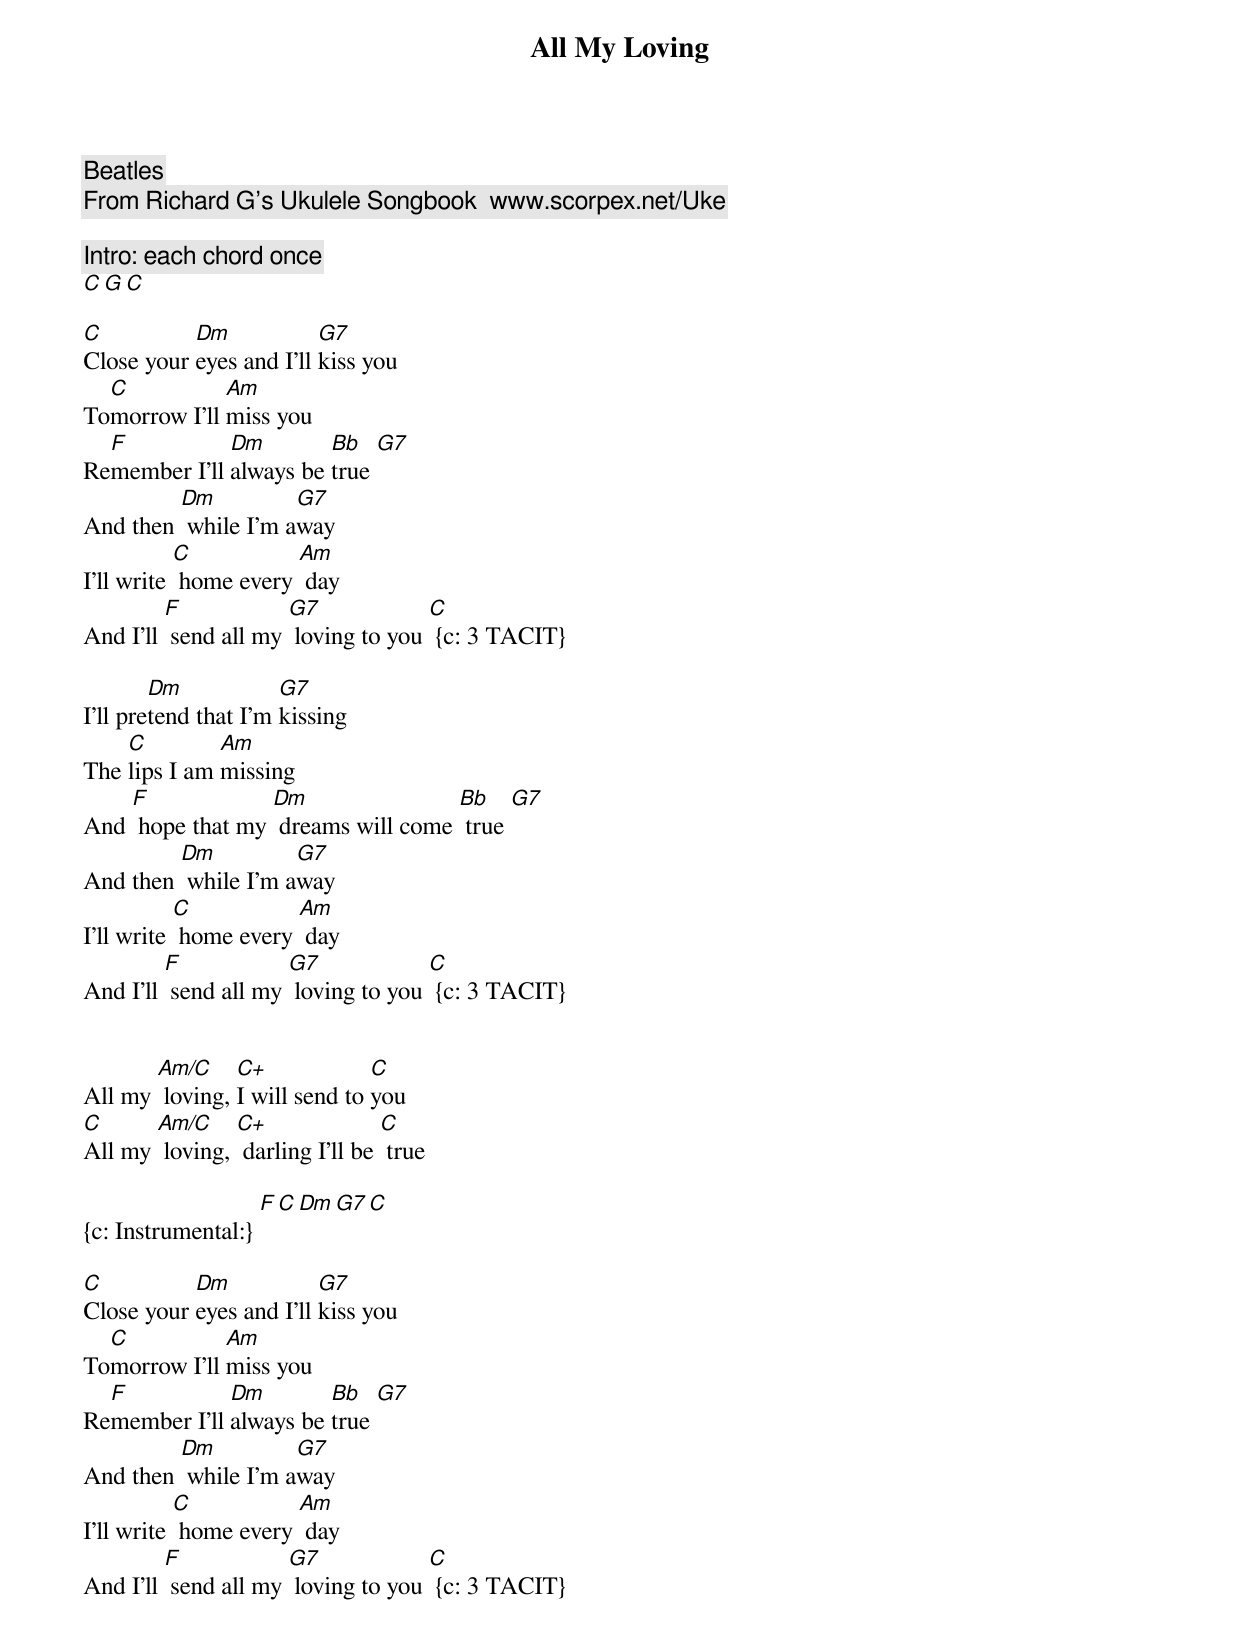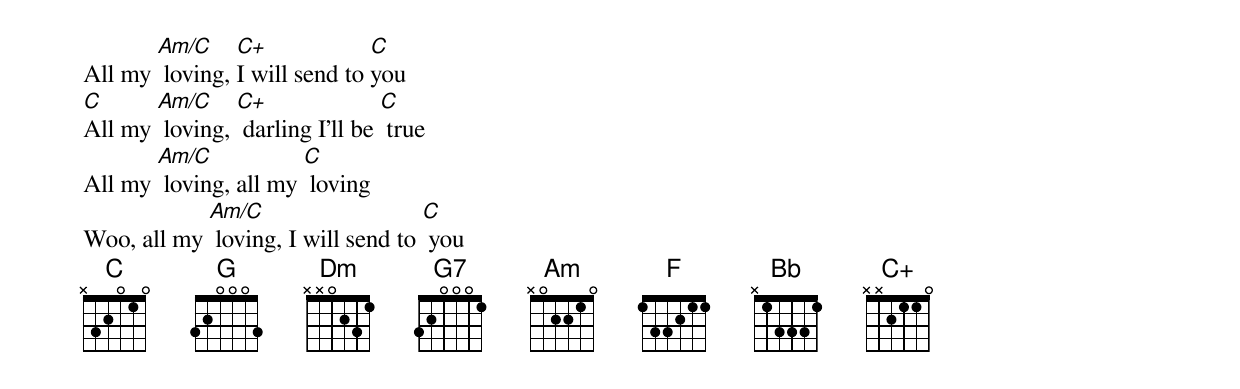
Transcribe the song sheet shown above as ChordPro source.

{t: All My Loving}
{c: Beatles}
{c: From Richard G's Ukulele Songbook  www.scorpex.net/Uke}

{c: Intro: each chord once}
[C][G][C]

[C]Close your [Dm]eyes and I'll [G7]kiss you
To[C]morrow I'll [Am]miss you
Re[F]member I'll [Dm]always be [Bb]true [G7]
And then [Dm] while I'm a[G7]way
I'll write [C] home every [Am] day
And I'll [F] send all my [G7] loving to you [C] {c: 3 TACIT}

I'll pre[Dm]tend that I'm [G7]kissing
The [C]lips I am [Am]missing
And [F] hope that my [Dm] dreams will come [Bb] true [G7]
And then [Dm] while I'm a[G7]way
I'll write [C] home every [Am] day
And I'll [F] send all my [G7] loving to you [C] {c: 3 TACIT}


All my [Am/C] loving, [C+]I will send to [C]you
[C]All my [Am/C] loving, [C+] darling I'll be [C] true

{c: Instrumental:} [F][C][Dm][G7][C]

[C]Close your [Dm]eyes and I'll [G7]kiss you
To[C]morrow I'll [Am]miss you
Re[F]member I'll [Dm]always be [Bb]true [G7]
And then [Dm] while I'm a[G7]way
I'll write [C] home every [Am] day
And I'll [F] send all my [G7] loving to you [C] {c: 3 TACIT}

All my [Am/C] loving, [C+]I will send to [C]you
[C]All my [Am/C] loving, [C+] darling I'll be [C] true
All my [Am/C] loving, all my [C] loving
Woo, all my [Am/C] loving, I will send to [C] you
